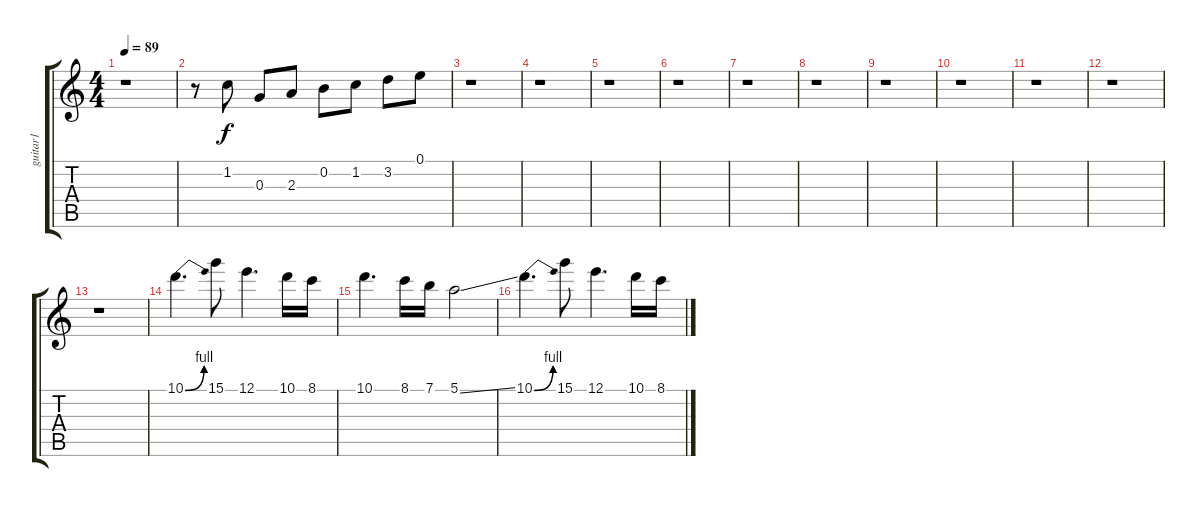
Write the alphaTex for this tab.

\track ("guitar1" "guitar1") {instrument distortionguitar}
\staff {score tabs}
\tuning (E4 B3 G3 D3 A2 E2) {hide}
\ts (4 4)
\tempo 89
\clef g2
\ks c
r.1{dy f instrument distortionguitar} |
r.8 1.2.8{volume 12 balance 0} 0.3.8 2.3.8 0.2.8 1.2.8 3.2.8 0.1.8 |
r.1 |
r.1 |
r.1 |
r.1 |
r.1 |
r.1 |
r.1 |
r.1 |
r.1 |
r.1 |
r.1 |
10.1{be (bend 0 0 60 4)}.4{d volume 16} 15.1.8 12.1.4{d} 10.1.16 8.1.16 |
10.1.4{d} 8.1.16 7.1.16 5.1{ss}.2 |
10.1{be (bend 0 0 60 4)}.4{d} 15.1.8 12.1.4{d} 10.1.16 8.1.16
